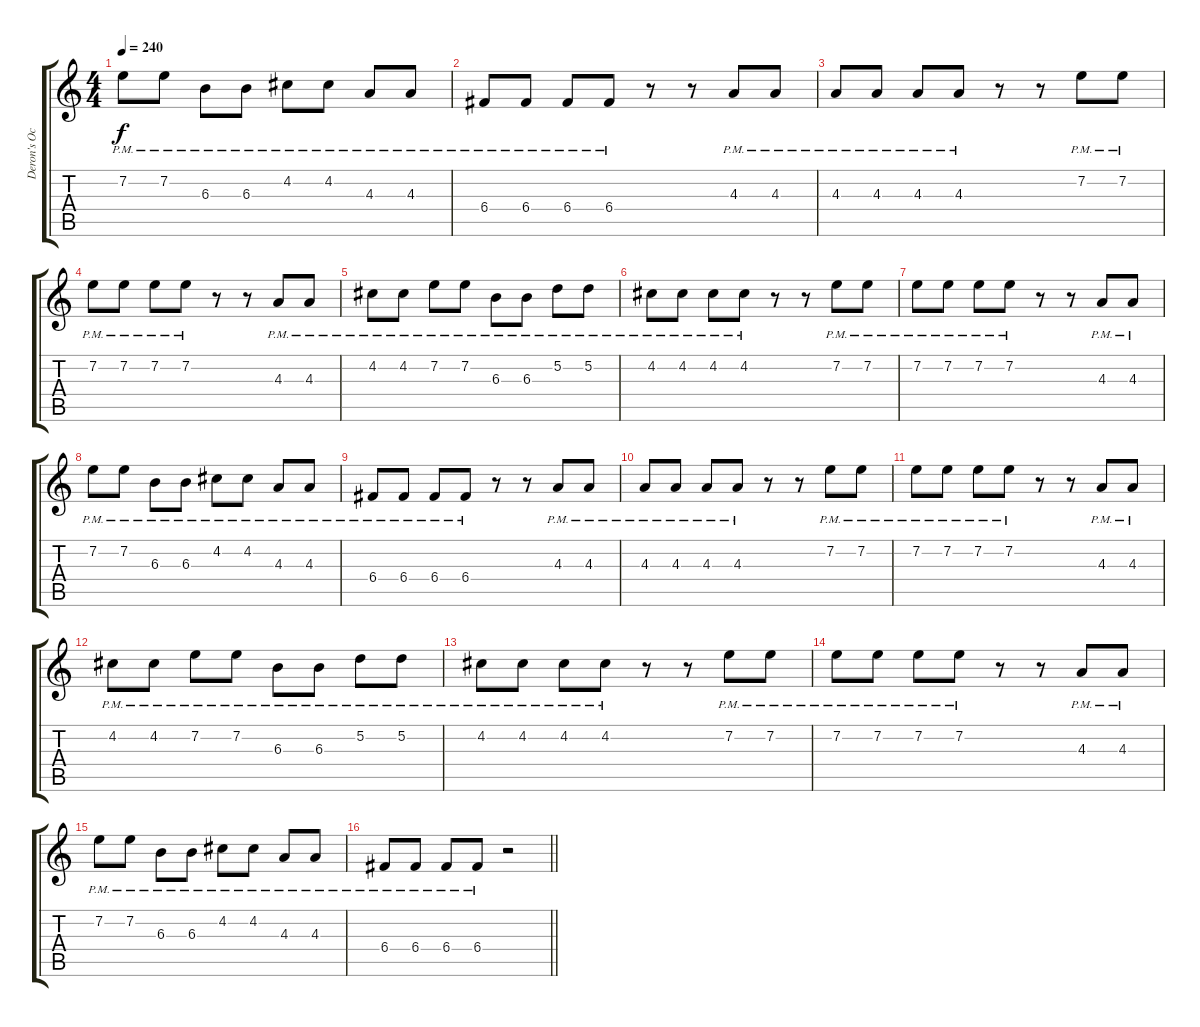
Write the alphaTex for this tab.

\track ("Deron's Octave Pedal" "Deron's Oc") {instrument distortionguitar}
\staff {score tabs}
\tuning (D4 A3 F3 C3 G2 D2) {hide}
\ts (4 4)
\tempo 240
\clef g2
\ks c
7.2{pm}.8{dy f} 7.2{pm}.8 6.3{pm}.8 6.3{pm}.8 4.2{pm}.8 4.2{pm}.8 4.3{pm}.8 4.3{pm}.8 |
6.4{pm}.8 6.4{pm}.8 6.4{pm}.8 6.4{pm}.8 r.8 r.8 4.3{pm}.8 4.3{pm}.8 |
4.3{pm}.8 4.3{pm}.8 4.3{pm}.8 4.3{pm}.8 r.8 r.8 7.2{pm}.8 7.2{pm}.8 |
7.2{pm}.8 7.2{pm}.8 7.2{pm}.8 7.2{pm}.8 r.8 r.8 4.3{pm}.8 4.3{pm}.8 |
4.2{pm}.8 4.2{pm}.8 7.2{pm}.8 7.2{pm}.8 6.3{pm}.8 6.3{pm}.8 5.2{pm}.8 5.2{pm}.8 |
4.2{pm}.8 4.2{pm}.8 4.2{pm}.8 4.2{pm}.8 r.8 r.8 7.2{pm}.8 7.2{pm}.8 |
7.2{pm}.8 7.2{pm}.8 7.2{pm}.8 7.2{pm}.8 r.8 r.8 4.3{pm}.8 4.3{pm}.8 |
7.2{pm}.8 7.2{pm}.8 6.3{pm}.8 6.3{pm}.8 4.2{pm}.8 4.2{pm}.8 4.3{pm}.8 4.3{pm}.8 |
6.4{pm}.8 6.4{pm}.8 6.4{pm}.8 6.4{pm}.8 r.8 r.8 4.3{pm}.8 4.3{pm}.8 |
4.3{pm}.8 4.3{pm}.8 4.3{pm}.8 4.3{pm}.8 r.8 r.8 7.2{pm}.8 7.2{pm}.8 |
7.2{pm}.8 7.2{pm}.8 7.2{pm}.8 7.2{pm}.8 r.8 r.8 4.3{pm}.8 4.3{pm}.8 |
4.2{pm}.8 4.2{pm}.8 7.2{pm}.8 7.2{pm}.8 6.3{pm}.8 6.3{pm}.8 5.2{pm}.8 5.2{pm}.8 |
4.2{pm}.8 4.2{pm}.8 4.2{pm}.8 4.2{pm}.8 r.8 r.8 7.2{pm}.8 7.2{pm}.8 |
7.2{pm}.8 7.2{pm}.8 7.2{pm}.8 7.2{pm}.8 r.8 r.8 4.3{pm}.8 4.3{pm}.8 |
7.2{pm}.8 7.2{pm}.8 6.3{pm}.8 6.3{pm}.8 4.2{pm}.8 4.2{pm}.8 4.3{pm}.8 4.3{pm}.8 |
\barLineRight lightlight
6.4{pm}.8 6.4{pm}.8 6.4{pm}.8 6.4{pm}.8 r.2
